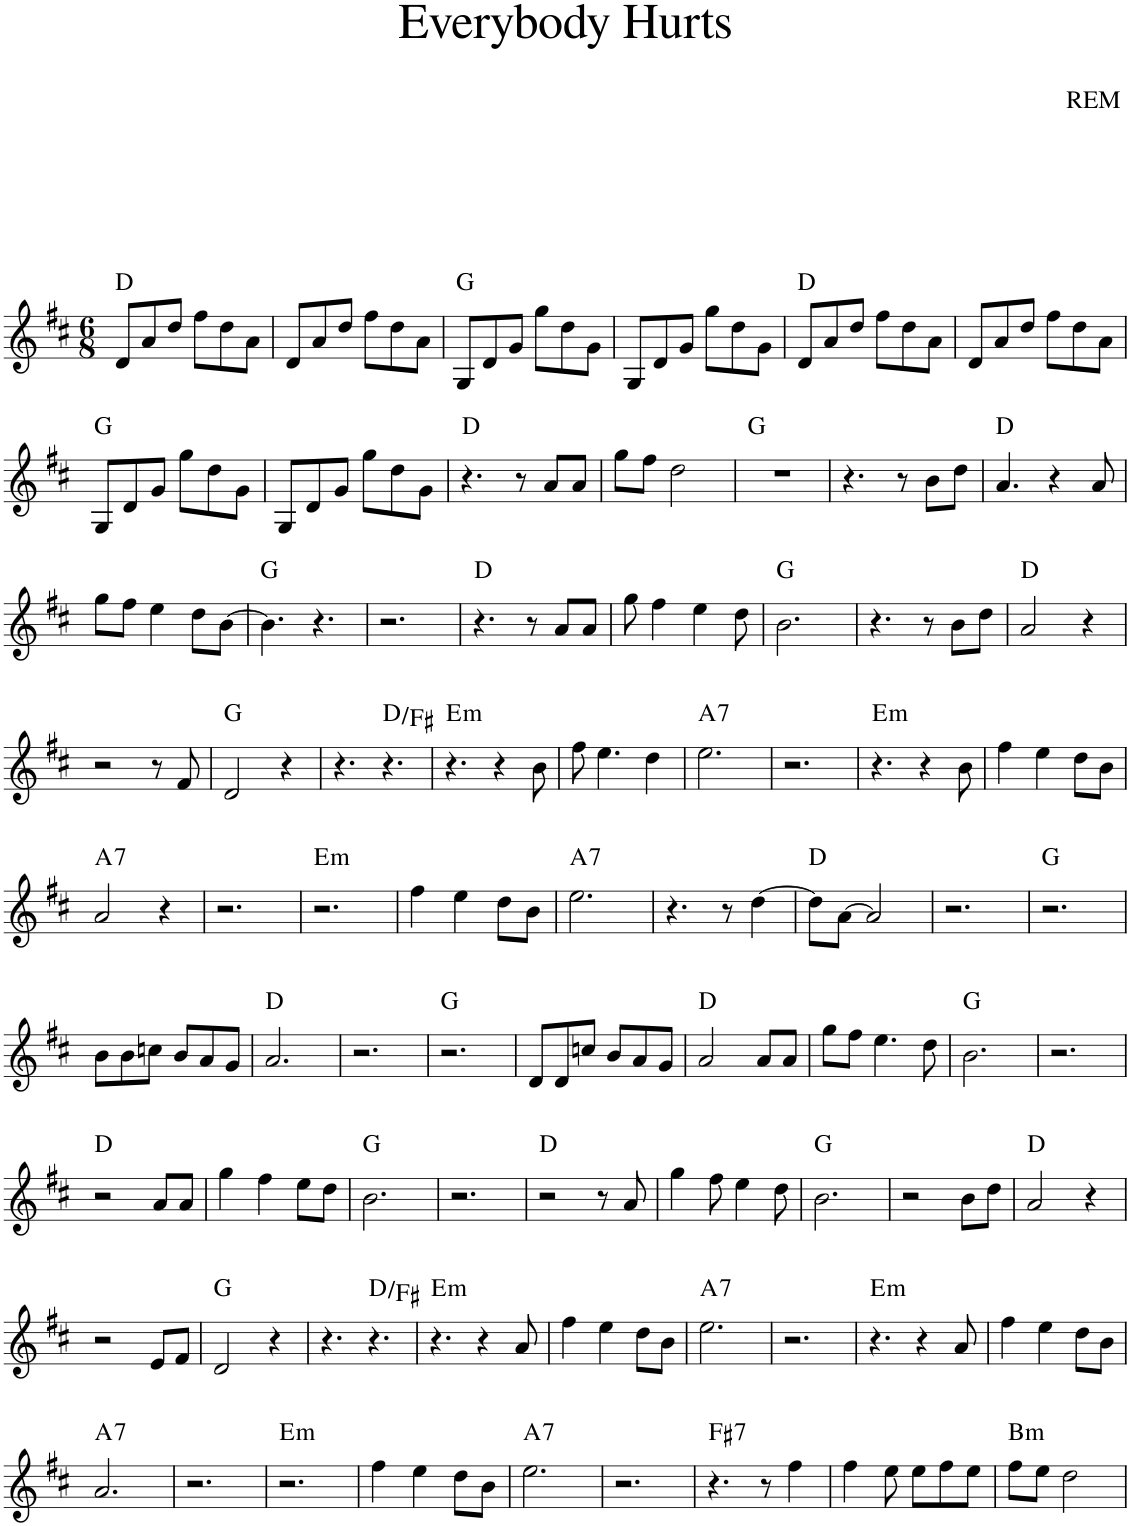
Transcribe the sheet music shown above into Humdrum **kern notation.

**kern	**harte
*part1	*part1
*staff1	*
*I"Piano	*
*I'Pno.	*
*clefG2	*
*k[f#c#]	*
*M6/8	*
=1	=1
8d/L	D:maj
8a/	.
8dd/J	.
8ff#\L	.
8dd\	.
8a\J	.
=2	=2
8d/L	.
8a/	.
8dd/J	.
8ff#\L	.
8dd\	.
8a\J	.
=3	=3
8G/L	G:maj
8d/	.
8g/J	.
8gg\L	.
8dd\	.
8g\J	.
=4	=4
8G/L	.
8d/	.
8g/J	.
8gg\L	.
8dd\	.
8g\J	.
=5	=5
8d/L	D:maj
8a/	.
8dd/J	.
8ff#\L	.
8dd\	.
8a\J	.
=6	=6
8d/L	.
8a/	.
8dd/J	.
8ff#\L	.
8dd\	.
8a\J	.
!!LO:LB:g=z
=7	=7
8G/L	G:maj
8d/	.
8g/J	.
8gg\L	.
8dd\	.
8g\J	.
=8	=8
8G/L	.
8d/	.
8g/J	.
8gg\L	.
8dd\	.
8g\J	.
=9	=9
4.r	D:maj
8r	.
8a/L	.
8a/J	.
=10	=10
8gg\L	.
8ff#\J	.
2dd\	.
=11	=11
2.r	G:maj
=12	=12
4.r	.
8r	.
8b\L	.
8dd\J	.
=13	=13
4.a/	D:maj
4r	.
8a/	.
!!LO:LB:g=z
=14	=14
8gg\L	.
8ff#\J	.
4ee\	.
8dd\L	.
[8b\J	.
=15	=15
4.b\]	G:maj
4.r	.
=16	=16
2.r	.
=17	=17
4.r	D:maj
8r	.
8a/L	.
8a/J	.
=18	=18
8gg\	.
4ff#\	.
4ee\	.
8dd\	.
=19	=19
2.b\	G:maj
=20	=20
4.r	.
8r	.
8b\L	.
8dd\J	.
=21	=21
2a/	D:maj
4r	.
!!LO:LB:g=z
=22	=22
2r	.
8r	.
8f#/	.
=23	=23
2d/	G:maj
4r	.
=24	=24
4.r	.
4.r	D:maj/3
=25	=25
!	!LO:H:kt=m
4.r	E:min
4r	.
8b\	.
=26	=26
8ff#\	.
4.ee\	.
4dd\	.
=27	=27
!	!LO:H:kt=7
2.ee\	A:7
=28	=28
2.r	.
=29	=29
!	!LO:H:kt=m
4.r	E:min
4r	.
8b\	.
=30	=30
4ff#\	.
4ee\	.
8dd\L	.
8b\J	.
!!LO:LB:g=z
=31	=31
!	!LO:H:kt=7
2a/	A:7
4r	.
=32	=32
2.r	.
=33	=33
!	!LO:H:kt=m
2.r	E:min
=34	=34
4ff#\	.
4ee\	.
8dd\L	.
8b\J	.
=35	=35
!	!LO:H:kt=7
2.ee\	A:7
=36	=36
4.r	.
8r	.
[4dd\	.
=37	=37
8dd\L]	D:maj
[8a\J	.
2a/]	.
=38	=38
2.r	.
=39	=39
2.r	G:maj
!!LO:LB:g=z
=40	=40
8b\L	.
8b\	.
8ccn\J	.
8b/L	.
8a/	.
8g/J	.
=41	=41
2.a/	D:maj
=42	=42
2.r	.
=43	=43
2.r	G:maj
=44	=44
8d/L	.
8d/	.
8ccn/J	.
8b/L	.
8a/	.
8g/J	.
=45	=45
2a/	D:maj
8a/L	.
8a/J	.
=46	=46
8gg\L	.
8ff#\J	.
4.ee\	.
8dd\	.
=47	=47
2.b\	G:maj
=48	=48
2.r	.
!!LO:LB:g=z
=49	=49
2r	D:maj
8a/L	.
8a/J	.
=50	=50
4gg\	.
4ff#\	.
8ee\L	.
8dd\J	.
=51	=51
2.b\	G:maj
=52	=52
2.r	.
=53	=53
2r	D:maj
8r	.
8a/	.
=54	=54
4gg\	.
8ff#\	.
4ee\	.
8dd\	.
=55	=55
2.b\	G:maj
=56	=56
2r	.
8b\L	.
8dd\J	.
=57	=57
2a/	D:maj
4r	.
!!LO:LB:g=z
=58	=58
2r	.
8e/L	.
8f#/J	.
=59	=59
2d/	G:maj
4r	.
=60	=60
4.r	.
4.r	D:maj/3
=61	=61
!	!LO:H:kt=m
4.r	E:min
4r	.
8a/	.
=62	=62
4ff#\	.
4ee\	.
8dd\L	.
8b\J	.
=63	=63
!	!LO:H:kt=7
2.ee\	A:7
=64	=64
2.r	.
=65	=65
!	!LO:H:kt=m
4.r	E:min
4r	.
8a/	.
=66	=66
4ff#\	.
4ee\	.
8dd\L	.
8b\J	.
!!LO:LB:g=z
=67	=67
!	!LO:H:kt=7
2.a/	A:7
=68	=68
2.r	.
=69	=69
!	!LO:H:kt=m
2.r	E:min
=70	=70
4ff#\	.
4ee\	.
8dd\L	.
8b\J	.
=71	=71
!	!LO:H:kt=7
2.ee\	A:7
=72	=72
2.r	.
=73	=73
!	!LO:H:kt=7
4.r	F#:7
8r	.
4ff#\	.
=74	=74
4ff#\	.
8ee\	.
8ee\L	.
8ff#\	.
8ee\J	.
=75	=75
!	!LO:H:kt=m
8ff#\L	B:min
8ee\J	.
2dd\	.
=	=
*-	*-
